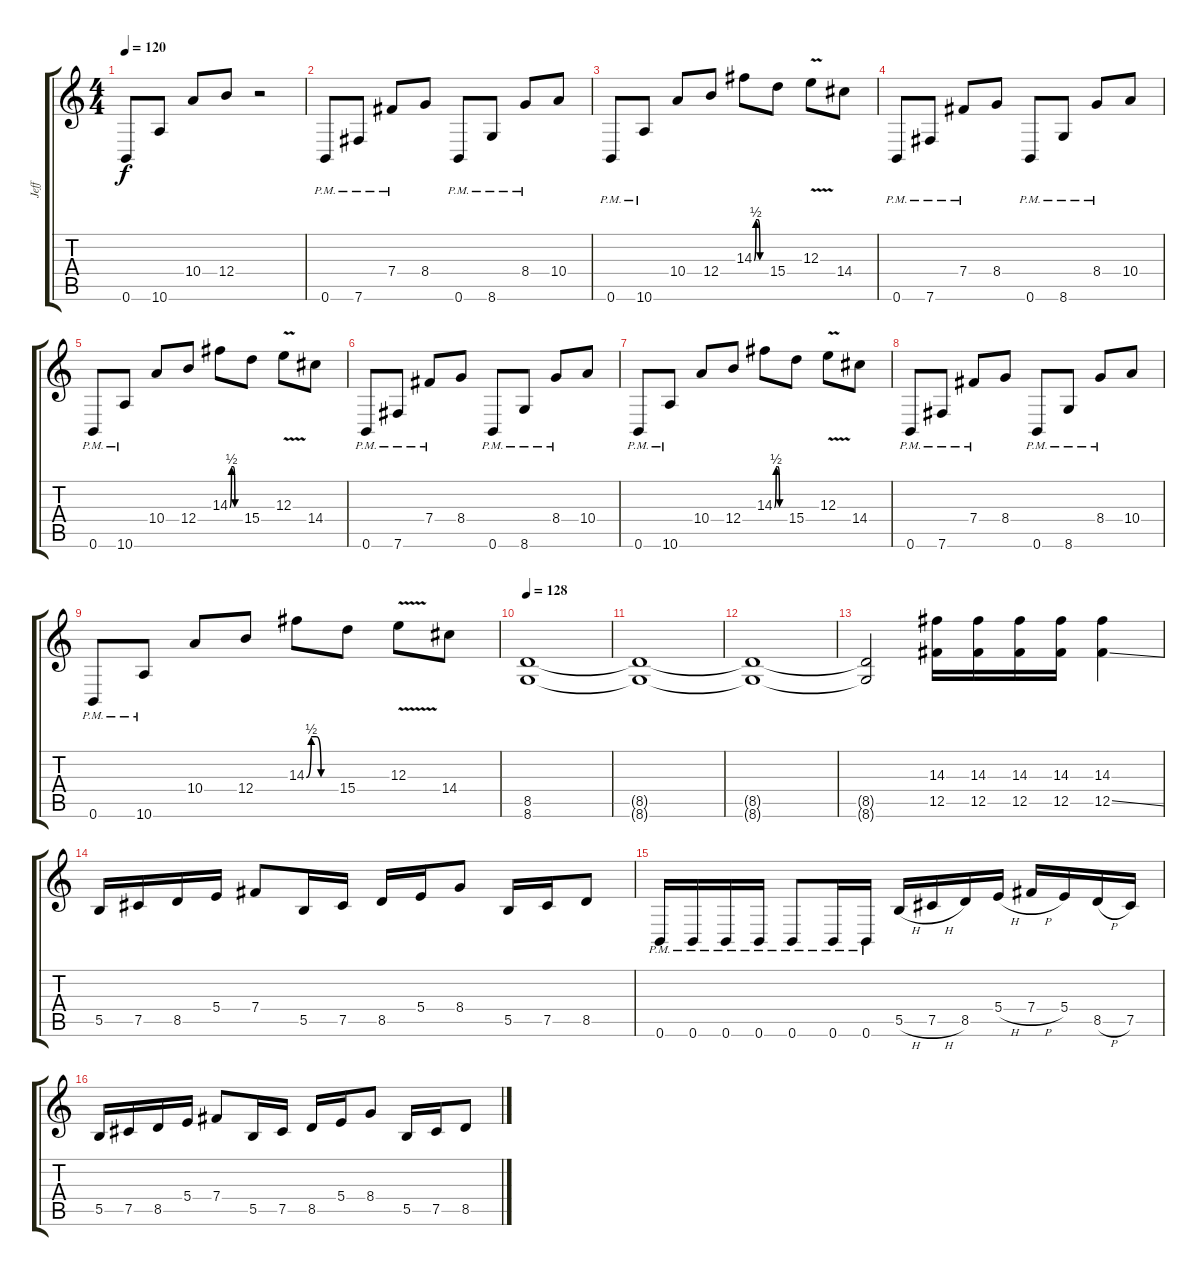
\track ("Jeff" "Jeff") {instrument distortionguitar}
\staff {score tabs}
\tuning (Db4 Ab3 E3 B2 Gb2 B1) {hide}
\ts (4 4)
\tempo 120
\clef g2
\ks c
0.6.8{dy f} 10.6.8 10.4.8 12.4.8 r.2 |
0.6{pm}.8 7.6{pm}.8 7.4{pm}.8 8.4.8 0.6{pm}.8 8.6{pm}.8 8.4{pm}.8 10.4.8 |
0.6{pm}.8 10.6{pm}.8 10.4.8 12.4.8 14.3{be (custom 0 0 10 2 20 2 30 0 60 0)}.8 15.4.8 12.3{v}.8 14.4.8 |
0.6{pm}.8 7.6{pm}.8 7.4{pm}.8 8.4.8 0.6{pm}.8 8.6{pm}.8 8.4{pm}.8 10.4.8 |
0.6{pm}.8 10.6{pm}.8 10.4.8 12.4.8 14.3{be (custom 0 0 10 2 20 2 30 0 60 0)}.8 15.4.8 12.3{v}.8 14.4.8 |
0.6{pm}.8 7.6{pm}.8 7.4{pm}.8 8.4.8 0.6{pm}.8 8.6{pm}.8 8.4{pm}.8 10.4.8 |
0.6{pm}.8 10.6{pm}.8 10.4.8 12.4.8 14.3{be (custom 0 0 10 2 20 2 30 0 60 0)}.8 15.4.8 12.3{v}.8 14.4.8 |
0.6{pm}.8 7.6{pm}.8 7.4{pm}.8 8.4.8 0.6{pm}.8 8.6{pm}.8 8.4{pm}.8 10.4.8 |
0.6{pm}.8 10.6{pm}.8 10.4.8 12.4.8 14.3{be (custom 0 0 10 2 20 2 30 0 60 0)}.8 15.4.8 12.3{v}.8 14.4.8 |
\tempo 128
(8.5 8.6).1 |
(8.5{t} 8.6{t}).1 |
(8.5{t} 8.6{t}).1 |
(8.5{t} 8.6{t}).2 (14.3 12.5).16 (14.3 12.5).16 (14.3 12.5).16 (14.3 12.5).16 (14.3 12.5{ss}).4 |
5.5.16 7.5.16 8.5.16 5.4.16 7.4.8 5.5.16 7.5.16 8.5.16 5.4.16 8.4.8 5.5.16 7.5.16 8.5.8 |
0.6{pm}.16 0.6{pm}.16 0.6{pm}.16 0.6{pm}.16 0.6{pm}.8 0.6{pm}.16 0.6{pm}.16 5.5{h}.16 7.5{h}.16 8.5.16 5.4{h}.16 7.4{h}.16 5.4.16 8.5{h}.16 7.5.16 |
5.5.16 7.5.16 8.5.16 5.4.16 7.4.8 5.5.16 7.5.16 8.5.16 5.4.16 8.4.8 5.5.16 7.5.16 8.5.8
